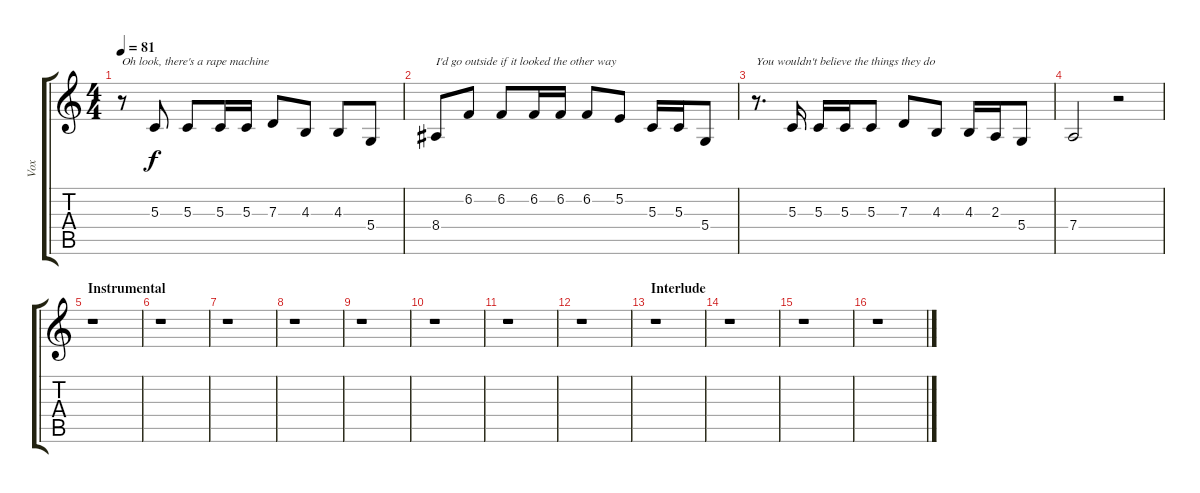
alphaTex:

\track ("Vox" "Vox") {instrument clarinet}
\staff {score tabs}
\tuning (E4 B3 G3 D3 A2 E2) {hide}
\ts (4 4)
\tempo 81
\clef g2
\ks c
r.8{txt "Oh look, there's a rape machine" dy f} 5.3.8 5.3.8 5.3.16 5.3.16 7.3.8 4.3.8 4.3.8 5.4.8 |
8.4.8{txt "I'd go outside if it looked the other way"} 6.2.8 6.2.8 6.2.16 6.2.16 6.2.8 5.2.8 5.3.16 5.3.16 5.4.8 |
r.8{d txt "You wouldn't believe the things they do"} 5.3.16 5.3.16 5.3.16 5.3.8 7.3.8 4.3.8 4.3.16 2.3.16 5.4.8 |
7.4.2 r.2 |
\section ("" "Instrumental")
r.1 |
r.1 |
r.1 |
r.1 |
r.1 |
r.1 |
r.1 |
r.1 |
\section ("" "Interlude")
r.1 |
r.1 |
r.1 |
r.1
